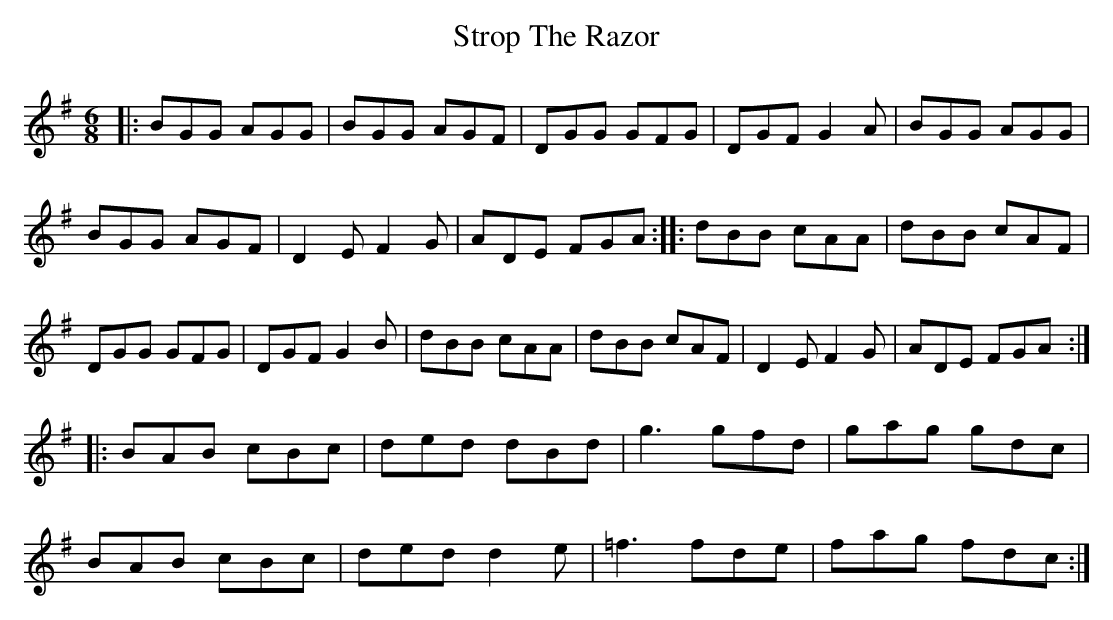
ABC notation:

X:1
T: Strop The Razor
M: 6/8
L: 1/8
K: Emin
|:BGG AGG|BGG AGF|DGG GFG|DGF G2A|BGG AGG|
BGG AGF|D2E F2G|ADE FGA:|:dBB cAA|dBB cAF|
DGG GFG|DGF G2B|dBB cAA|dBB cAF|D2E F2G|ADE FGA:|
|:BAB cBc|ded dBd|g3 gfd|gag gdc|
BAB cBc|ded d2e|=f3 fde|fag fdc:|
